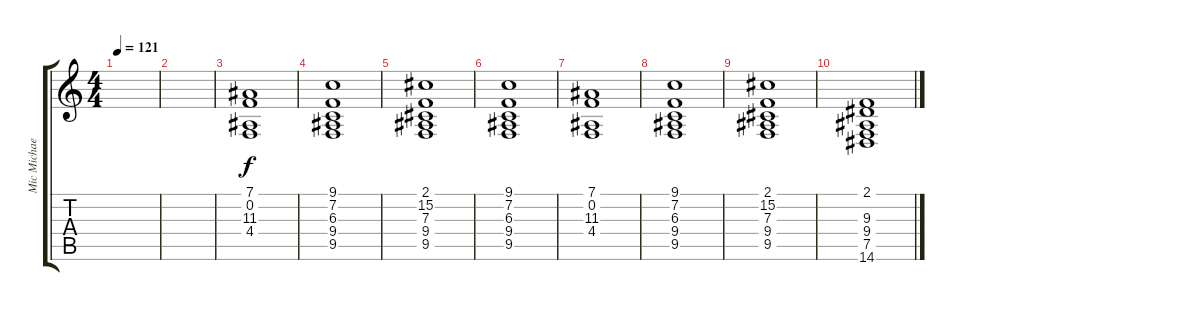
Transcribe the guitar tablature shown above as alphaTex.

\track ("Mic Michaeli" "Mic Michae") {instrument synthstrings1}
\staff {score tabs}
\tuning (Eb4 Bb3 Gb3 Db3 Ab2 Eb2) {hide}
\ts (4 4)
\tempo 121
\clef g2
\ks c
|
|
(7.1 0.2 11.3 4.4).1{volume 12} |
(9.1 7.2 6.3 9.4 9.5).1 |
(2.1 15.2 7.3 9.4 9.5).1 |
(9.1 7.2 6.3 9.4 9.5).1 |
(7.1 0.2 11.3 4.4).1 |
(9.1 7.2 6.3 9.4 9.5).1 |
(2.1 15.2 7.3 9.4 9.5).1 |
(2.1 9.3 9.4 7.5 14.6).1
